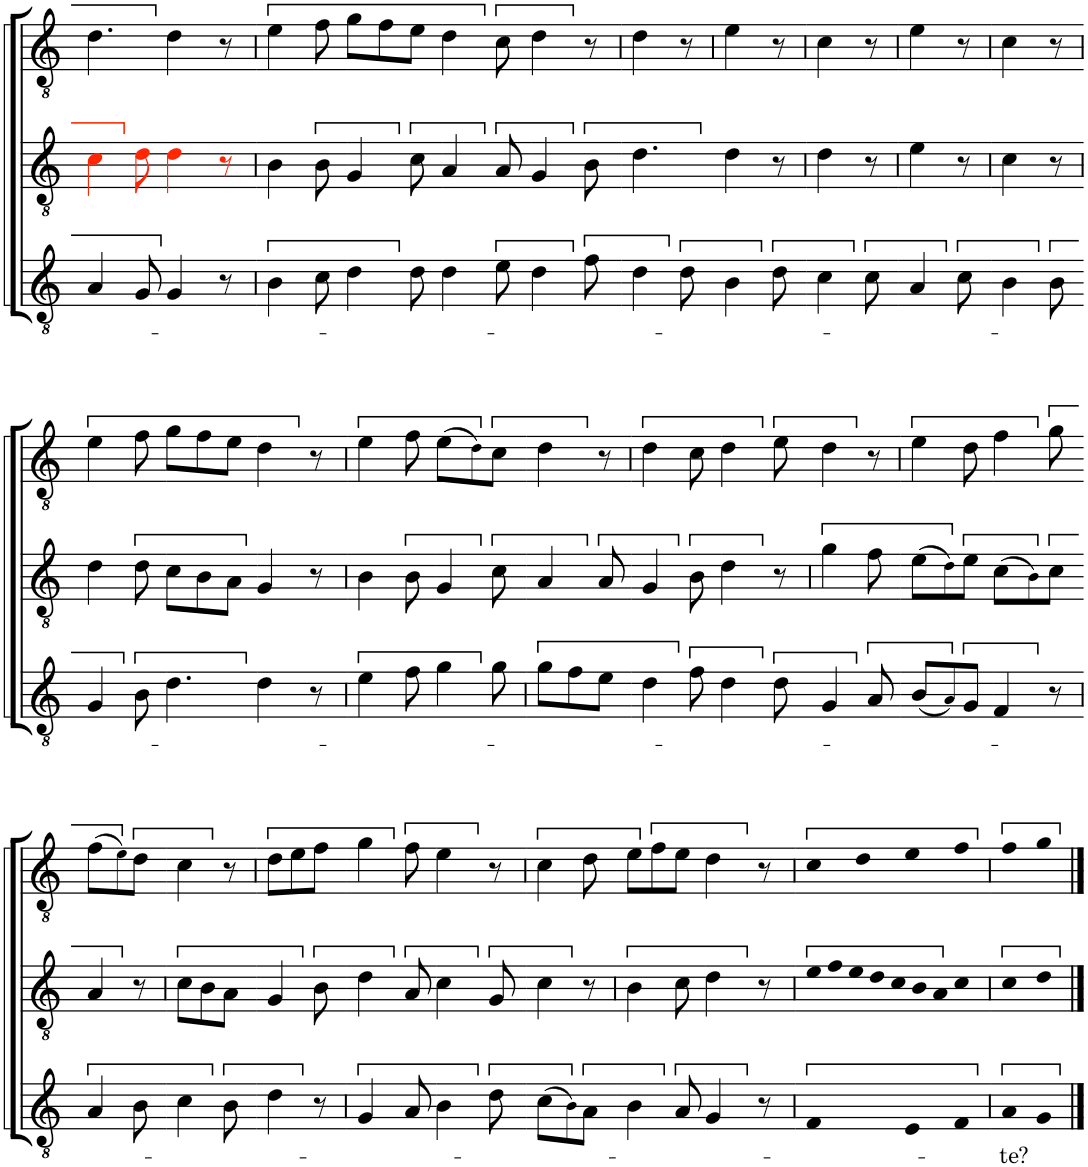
**kern	**text	**kern	**kern
*part3	*part3	*part2	*part1
*staff3	*staff3	*staff2	*staff1
*I"Tenor 3	*	*I"Tenor 2	*I"Tenor 1
!!LO:PB:g=z
*clefGv2	*	*clefGv2	*clefGv2
*k[]	*	*k[]	*k[]
*M3/8	*	*M3/8	*M3/8
=55	=55	=55	=55
4A/	.	4ci\	4.d\
8G/	.	8di\	.
=56-	=56-	=56-	=56-
4G/	.	4di\	4d\
8r	.	8r	8r
=57'	=57'	=57'	=57'
4B\	.	4B\	4e\
8c\	.	8B\	8f\
=58-	=58-	=58-	=58-
4d\	.	4G/	8g\L
.	.	.	8f\
8d\	.	8c\	8e\J
=59-	=59-	=59-	=59-
4d\	.	4A/	4d\
8e\	.	8A/	8c\
=60-	=60-	=60-	=60-
4d\	.	4G/	4d\
8f\	.	8B\	8r
=61'	=61'	=61'	=61'
4d\	.	4.d\	4d\
8d\	.	.	8r
=62'	=62'	=62'	=62'
4B\	.	4d\	4e\
8d\	.	8r	8r
=63'	=63'	=63'	=63'
4c\	.	4d\	4c\
8c\	.	8r	8r
=64'	=64'	=64'	=64'
4A/	.	4e\	4e\
8c\	.	8r	8r
=65'	=65'	=65'	=65'
4B\	.	4c\	4c\
8B\	.	8r	8r
!!LO:LB:g=z
=66'	=66'	=66'	=66'
4G/	.	4d\	4e\
8B\	.	8d\	8f\
=67-	=67-	=67-	=67-
4.d\	.	8c\L	8g\L
.	.	8B\	8f\
.	.	8A\J	8e\J
=68-	=68-	=68-	=68-
4d\	.	4G/	4d\
8r	.	8r	8r
=69'	=69'	=69'	=69'
4e\	.	4B\	4e\
8f\	.	8B\	8f\
=70-	=70-	=70-	=70-
4g\	.	4G/	(8e\L
.	.	.	8d!\)
8g\	.	8c\	8c\J
=71-	=71-	=71-	=71-
8g\L	.	4A/	4d\
8f\	.	.	.
8e\J	.	8A/	8r
=72'	=72'	=72'	=72'
4d\	.	4G/	4d\
8f\	.	8B\	8c\
=73-	=73-	=73-	=73-
4d\	.	4d\	4d\
8d\	.	8r	8e\
=74-	=74-	=74-	=74-
4G/	.	4g\	4d\
8A/	.	8f\	8r
=75'	=75'	=75'	=75'
(8B/L	.	(8e\L	4e\
8A!/)	.	8d!\)	.
8G/J	.	8e\J	8d\
=76-	=76-	=76-	=76-
4F/	.	(8c\L	4f\
.	.	8B!\)	.
8r	.	8c\J	8g\
!!LO:LB:g=z
=77-	=77-	=77-	=77-
4A/	.	4A/	(8f\L
.	.	.	8e!\)
8B\	.	8r	8d\J
=78-	=78-	=78-	=78-
4c\	.	8c\L	4c\
.	.	8B\	.
8B\	.	8A\J	8r
=79'	=79'	=79'	=79'
4d\	.	4G/	8d\L
.	.	.	8e\
8r	.	8B\	8f\J
=80-	=80-	=80-	=80-
4G/	.	4d\	4g\
8A/	.	8A/	8f\
=81-	=81-	=81-	=81-
4B\	.	4c\	4e\
8d\	.	8G/	8r
=82'	=82'	=82'	=82'
(8c\L	.	4c\	4c\
8B!\)	.	.	.
8A\J	.	8r	8d\
=83-	=83-	=83-	=83-
4B\	.	4B\	8e\L
.	.	.	8f\
8A/	.	8c\	8e\J
=84-	=84-	=84-	=84-
4G/	.	4d\	4d\
8r	.	8r	8r
=85'	=85'	=85'	=85'
*M4/4	*	*M4/4	*M4/4
*	*	*Xtuplet	*
4F	.	28%3e	4c
.	.	28%3f	.
.	.	28%3e	.
4F	.	.	4d
.	.	28%3d	.
.	.	28%3c	.
4E	.	.	4e
.	.	28%3B	.
.	.	28%3A	.
4F	.	4c	4f
=86'	=86'	=86'	=86'
*M2/4	*	*M2/4	*M2/4
!	!LO:LY:b	!	!
4A	te?	4c	4f
4G	.	4d	4g
==	==	==	==
*-	*-	*-	*-
